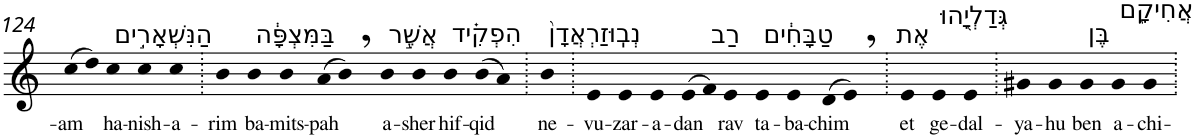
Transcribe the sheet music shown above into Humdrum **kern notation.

**kern	**text
*part1	*part1
*staff1	*staff1
*I"Piano	*
*I'Pno	*
!!LO:PB:g=z
*clefG2	*
*k[]	*
=124	=124
!	!LO:LY:b
(>8cc	-am
8dd)	.
!LO:TX:a:t=הַנִּשְׁאָרִ֣ים	!
!	!LO:LY:b
4cc	ha-
!	!LO:LY:b
4cc	-nish-
!	!LO:LY:b
4cc	-a-
=125.	=125.
!	!LO:LY:b
4b	-rim
!LO:TX:a:t=בַּמִּצְפָּ֔ה	!
!	!LO:LY:b
4b	ba-
!	!LO:LY:b
4b	-mits-
!	!LO:LY:b
(>8a	-pah
8b,)	.
!LO:TX:a:t=אֲשֶׁ֣ר	!
!	!LO:LY:b
4b	a-
!	!LO:LY:b
4b	-sher
!LO:TX:a:t=הִפְקִ֗יד	!
!	!LO:LY:b
4b	hif-
!	!LO:LY:b
(>8b	-qid
8a)	.
=126.	=126.
!LO:TX:a:t=נְבֽוּזַרְאֲדָן֙	!
!	!LO:LY:b
4b	ne-
=127.	=127.
!	!LO:LY:b
4e	-vu-
!	!LO:LY:b
4e	-zar-
!	!LO:LY:b
4e	-a-
!	!LO:LY:b
(>8e	-dan
8f)	.
!LO:TX:a:t=רַב	!
!	!LO:LY:b
4e	rav
!LO:TX:a:t=טַבָּחִ֔ים	!
!	!LO:LY:b
4e	ta-
!	!LO:LY:b
4e	-ba-
!	!LO:LY:b
(>8d	-chim
8e,)	.
=128.	=128.
!LO:TX:a:t=אֶת	!
!	!LO:LY:b
4e	et
!LO:TX:a:t=גְּדַלְיָ֖הוּ	!
!	!LO:LY:b
4e	ge-
!	!LO:LY:b
4e	-dal-
=129.	=129.
!	!LO:LY:b
4g#X	-ya-
!	!LO:LY:b
4g#	-hu
!LO:TX:a:t=בֶּן	!
!	!LO:LY:b
4g#	ben
!LO:TX:a:t=אֲחִיקָ֑ם	!
!	!LO:LY:b
4g#	a-
!	!LO:LY:b
4g#	-chi-
=.	=.
*-	*-
